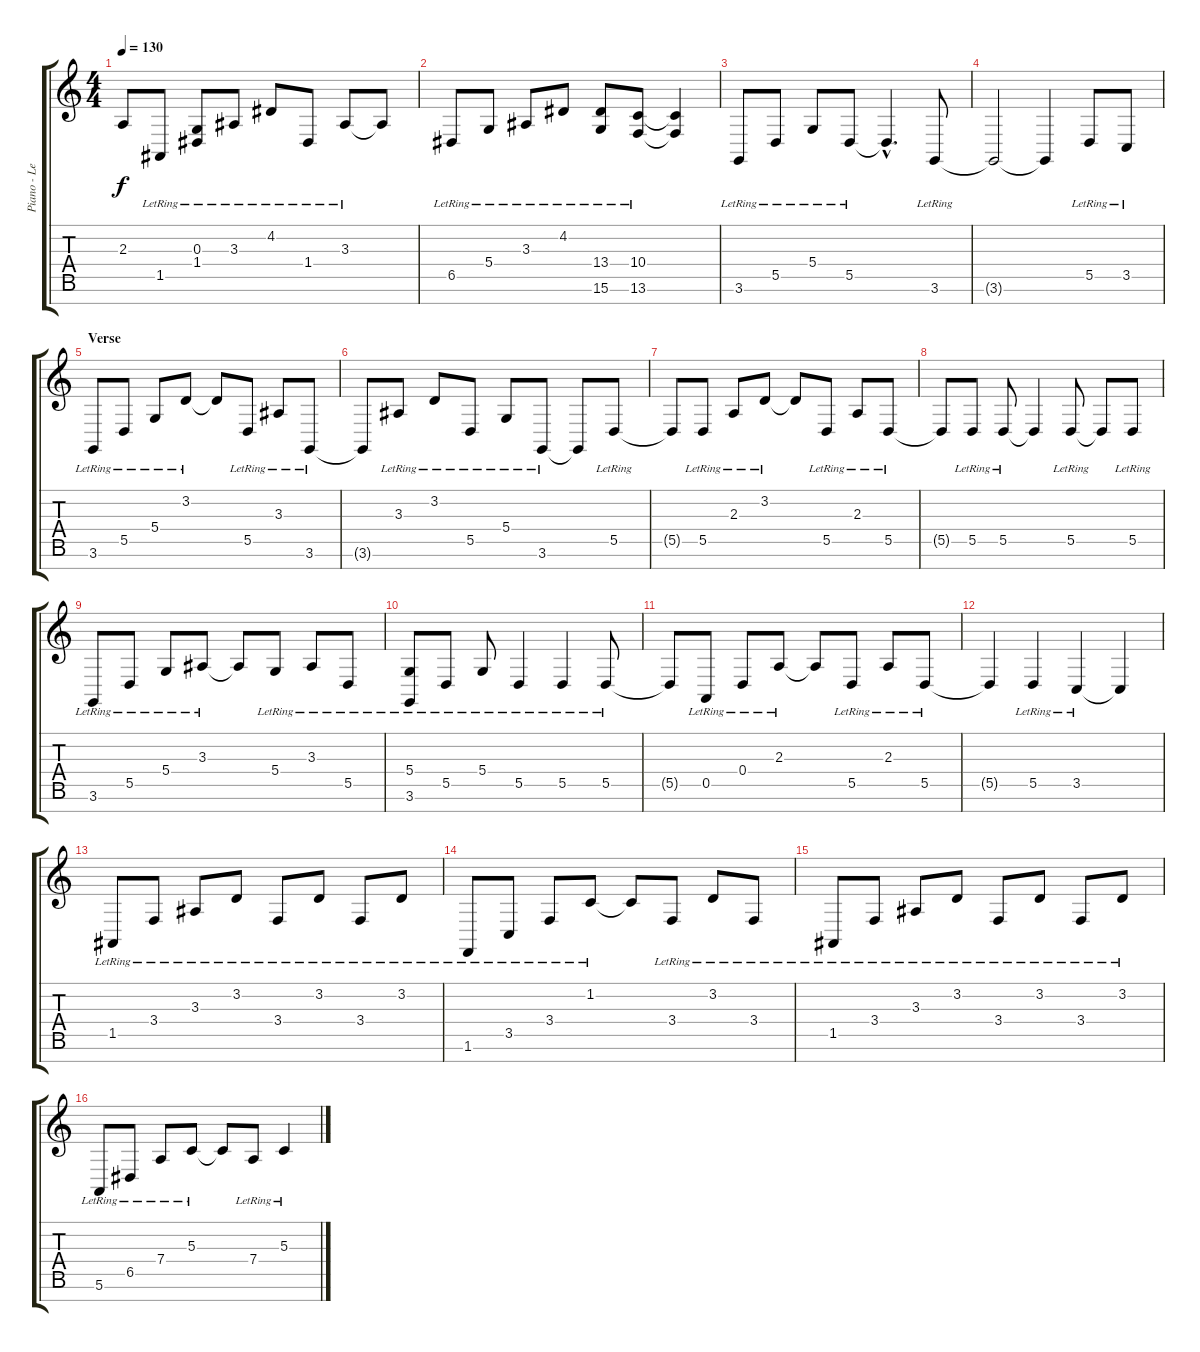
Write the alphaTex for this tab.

\track ("Piano - Left" "Piano - Le") {instrument brightacousticpiano}
\staff {score tabs}
\tuning (E4 B3 G3 D3 A2 E2 B1) {hide}
\ts (4 4)
\tempo 130
\clef g2
\ks c
2.3{t}.8{dy f} 1.5{lr}.8 (0.3{lr} 1.4{lr}).8 3.3{lr}.8 4.2{lr}.8 1.4{lr}.8 3.3{lr}.8 3.3{t}.8 |
6.5{lr}.8 5.4{lr}.8 3.3{lr}.8 4.2{lr}.8 (13.4{lr} 15.6{lr}).8 (10.4{lr} 13.6{lr}).8 (10.4{t} 13.6{t}).4 |
3.6{lr}.8 5.5{lr}.8 5.4{lr}.8 5.5{lr}.8 5.5{hac t}.4{d} 3.6{lr}.8 |
3.6{t}.2 3.6{t}.4 5.5{lr}.8 3.5{lr}.8 |
\section ("" "Verse")
3.6{lr}.8 5.5{lr}.8 5.4{lr}.8 3.2{lr}.8 3.2{t}.8 5.5{lr}.8 3.3{lr}.8 3.6{lr}.8 |
3.6{t}.8 3.3{lr}.8 3.2{lr}.8 5.5{lr}.8 5.4{lr}.8 3.6{lr}.8 3.6{t}.8 5.5{lr}.8 |
5.5{t}.8 5.5{lr}.8 2.3{lr}.8 3.2{lr}.8 3.2{t}.8 5.5{lr}.8 2.3{lr}.8 5.5{lr}.8 |
5.5{t}.8 5.5{lr}.8 5.5{lr}.8 5.5{t}.4 5.5{lr}.8 5.5{t}.8 5.5{lr}.8 |
3.6{lr}.8 5.5{lr}.8 5.4{lr}.8 3.3{lr}.8 3.3{t}.8 5.4{lr}.8 3.3{lr}.8 5.5{lr}.8 |
(5.4{lr} 3.6{lr}).8 5.5{lr}.8 5.4{lr}.8 5.5{lr}.4 5.5{lr}.4 5.5{lr}.8 |
5.5{t}.8 0.5{lr}.8 0.4{lr}.8 2.3{lr}.8 2.3{t}.8 5.5{lr}.8 2.3{lr}.8 5.5{lr}.8 |
5.5{t}.4 5.5{lr}.4 3.5{lr}.4 3.5{t}.4 |
\section ("" "")
1.5{lr}.8 3.4{lr}.8 3.3{lr}.8 3.2{lr}.8 3.4{lr}.8 3.2{lr}.8 3.4{lr}.8 3.2{lr}.8 |
1.6{lr}.8 3.5{lr}.8 3.4{lr}.8 1.2{lr}.8 1.2{t}.8 3.4{lr}.8 3.2{lr}.8 3.4{lr}.8 |
1.5{lr}.8 3.4{lr}.8 3.3{lr}.8 3.2{lr}.8 3.4{lr}.8 3.2{lr}.8 3.4{lr}.8 3.2{lr}.8 |
5.6{lr}.8 6.5{lr}.8 7.4{lr}.8 5.3{lr}.8 5.3{t}.8 7.4{lr}.8 5.3{lr}.4
